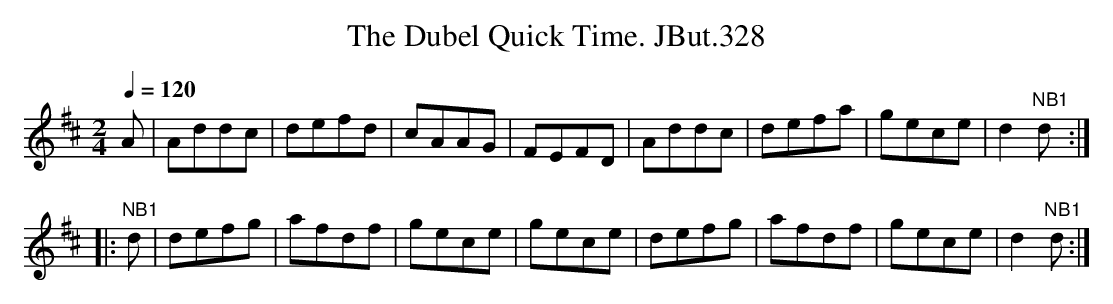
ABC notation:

X:1
T:Dubel Quick Time. JBut.328, The
M:2/4
L:1/8
Q:1/4=120
K:D
A|Addc|defd|cAAG|FEFD|Addc|defa|gece|d2"NB1"d:|
|:"NB1"d|defg|afdf|gece|gece|defg|afdf|gece|d2"NB1"d:|
